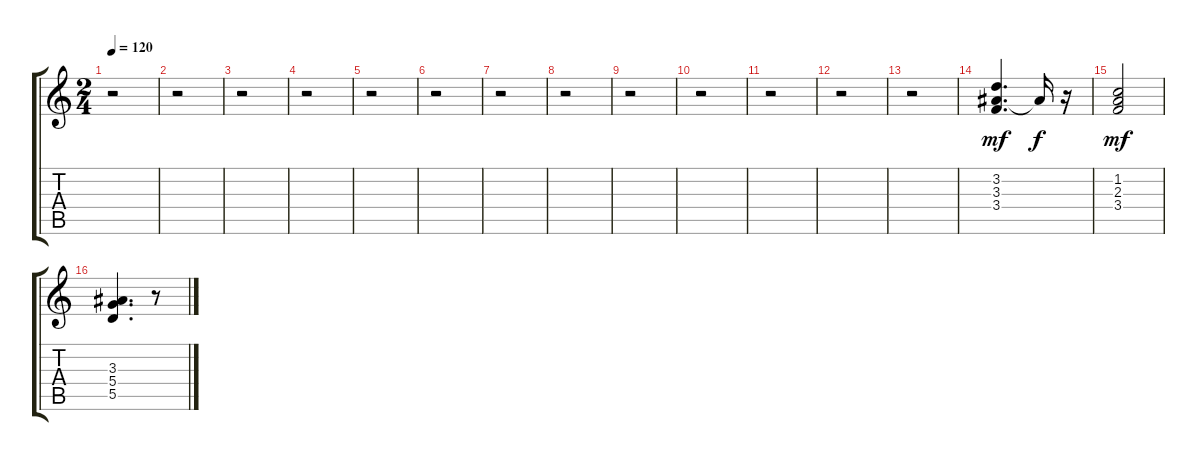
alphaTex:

\track "" {instrument electricguitarclean}
\staff {score tabs}
\tuning (E4 B3 G3 D3 A2 E2) {hide}
\ts (2 4)
\tempo 120
\clef g2
\ks c
r.2{dy ff} |
r.2 |
r.2 |
r.2 |
r.2 |
r.2 |
r.2 |
r.2 |
r.2 |
r.2 |
r.2 |
r.2 |
r.2 |
(3.2 3.3 3.4).4{d dy mf} 3.3{t}.16{dy f} r.16 |
(1.2 2.3 3.4).2{dy mf} |
(3.3 5.4 5.5).4{d} r.8
